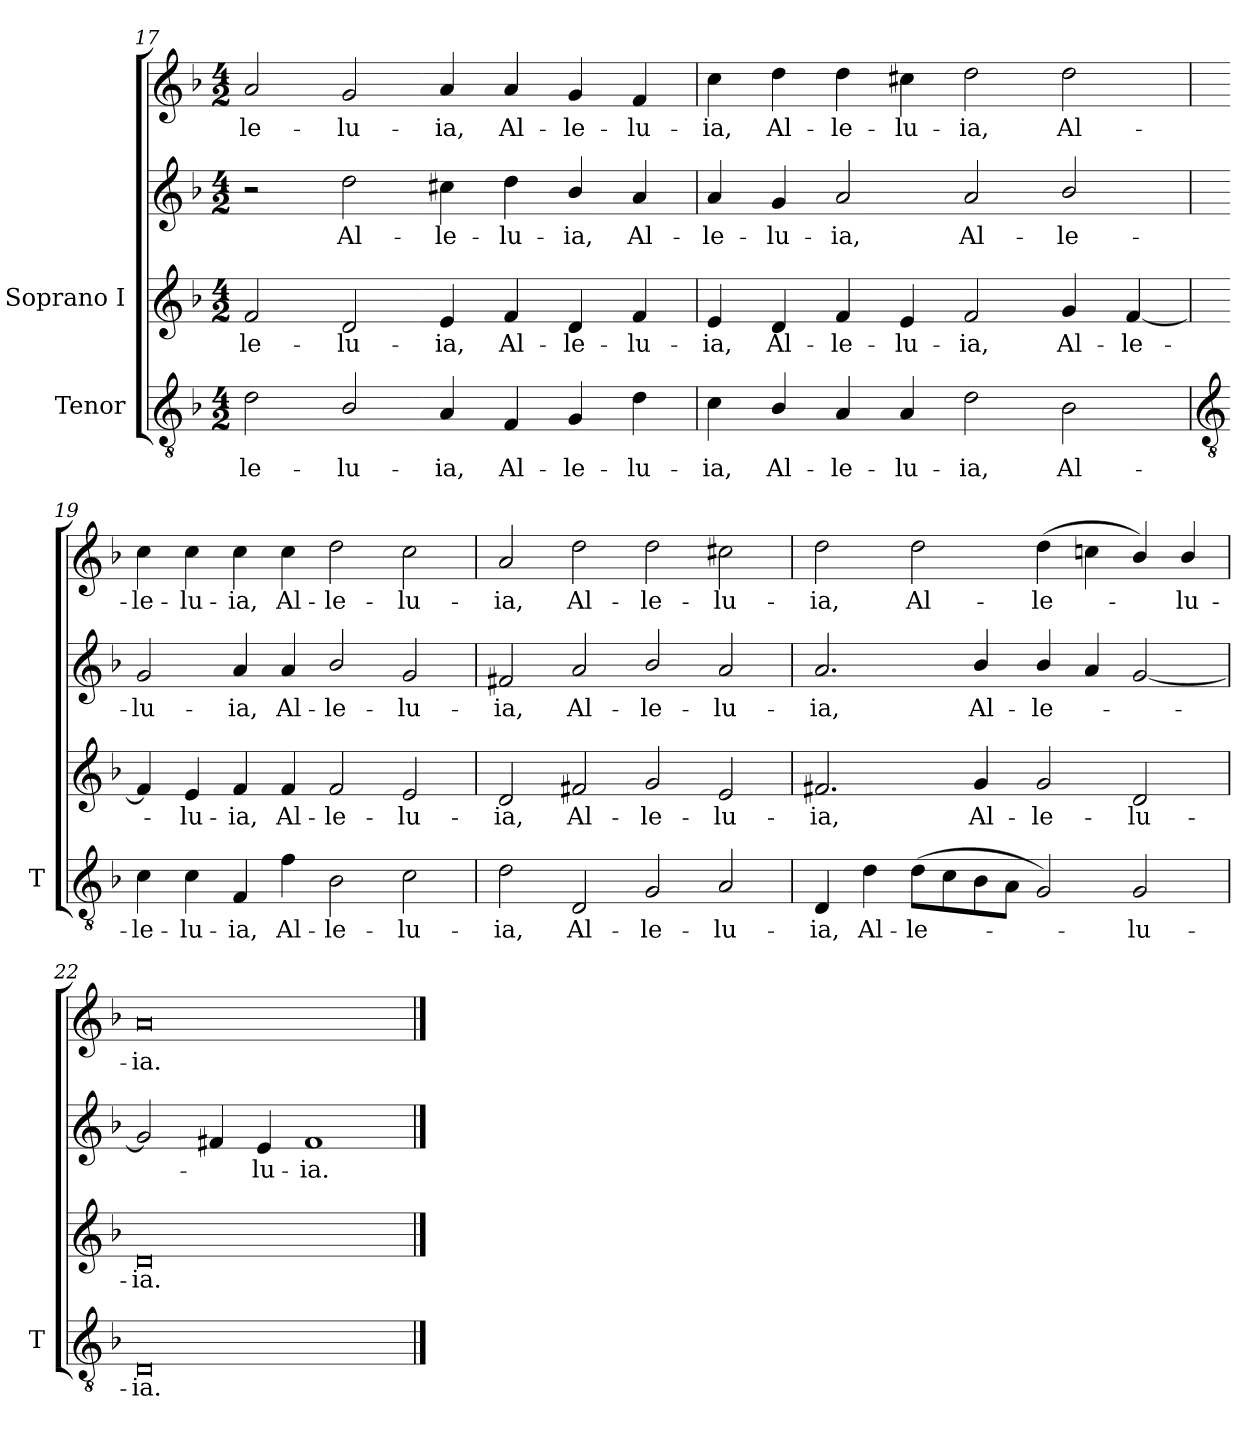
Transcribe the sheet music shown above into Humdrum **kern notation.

**kern	**text	**kern	**text	**kern	**text	**kern	**text
*part2	*part2	*part1	*part1	*part1	*part1	*part1	*part1
*staff4	*staff4	*staff3	*staff3	*staff2	*staff2	*staff1	*staff1
*I"Tenor	*	*I"Soprano I	*	*	*	*	*
*I'T	*	*	*	*	*	*	*
*clefGv2	*	*clefG2	*	*clefG2	*	*clefG2	*
*k[b-]	*	*k[b-]	*	*k[b-]	*	*k[b-]	*
*F:	*	*F:	*	*F:	*	*F:	*
*M4/2	*	*M4/2	*	*M4/2	*	*M4/2	*
=17	=17	=17	=17	=17	=17	=17	=17
!	!LO:LY:b	!	!LO:LY:b	!	!	!	!LO:LY:b
2d	-le-	2f	-le-	2r	.	2a	-le-
!	!LO:LY:b	!	!LO:LY:b	!	!LO:LY:b	!	!LO:LY:b
2B-/	-lu-	2d	-lu-	2dd	-Al-	2g	-lu-
!	!LO:LY:b	!	!LO:LY:b	!	!LO:LY:b	!	!LO:LY:b
4A	-ia,	4e	-ia,	4cc#X	-le-	4a	-ia,
!	!LO:LY:b	!	!LO:LY:b	!	!LO:LY:b	!	!LO:LY:b
4F	Al-	4f	Al-	4dd	-lu-	4a	Al-
!	!LO:LY:b	!	!LO:LY:b	!	!LO:LY:b	!	!LO:LY:b
4G	-le-	4d	-le-	4b-/	-ia,	4g	-le-
!	!LO:LY:b	!	!LO:LY:b	!	!LO:LY:b	!	!LO:LY:b
4d	-lu-	4f	-lu-	4a	Al-	4f	-lu-
=18	=18	=18	=18	=18	=18	=18	=18
!	!LO:LY:b	!	!LO:LY:b	!	!LO:LY:b	!	!LO:LY:b
4c	-ia,	4e	-ia,	4a	-le-	4cc	-ia,
!	!LO:LY:b	!	!LO:LY:b	!	!LO:LY:b	!	!LO:LY:b
4B-/	Al-	4d	Al-	4g	-lu-	4dd	Al-
!	!LO:LY:b	!	!LO:LY:b	!	!LO:LY:b	!	!LO:LY:b
4A	-le-	4f	-le-	2a	-ia,	4dd	-le-
!	!LO:LY:b	!	!LO:LY:b	!	!	!	!LO:LY:b
4A	-lu-	4e	-lu-	.	.	4cc#X	-lu-
!	!LO:LY:b	!	!LO:LY:b	!	!LO:LY:b	!	!LO:LY:b
2d	-ia,	2f	-ia,	2a	Al-	2dd	-ia,
!	!LO:LY:b	!	!LO:LY:b	!	!LO:LY:b	!	!LO:LY:b
2B-	Al-	4g	Al-	2b-/	-le-	2dd	Al-
!	!	!	!LO:LY:b	!	!	!	!
.	.	[4f	-le-	.	.	.	.
!!LO:LB:g=z
=19	=19	=19	=19	=19	=19	=19	=19
*clefGv2	*	*	*	*	*	*	*
!	!LO:LY:b	!	!	!	!LO:LY:b	!	!LO:LY:b
4c	-le-	4f]	.	2g	-lu-	4cc	le-
!	!LO:LY:b	!	!LO:LY:b	!	!	!	!LO:LY:b
4c	-lu-	4e	-lu-	.	.	4cc	-lu-
!	!LO:LY:b	!	!LO:LY:b	!	!LO:LY:b	!	!LO:LY:b
4F	-ia,	4f	-ia,	4a	-ia,	4cc	-ia,
!	!LO:LY:b	!	!LO:LY:b	!	!LO:LY:b	!	!LO:LY:b
4f	Al-	4f	Al-	4a	Al-	4cc	Al-
!	!LO:LY:b	!	!LO:LY:b	!	!LO:LY:b	!	!LO:LY:b
2B-	-le-	2f	-le-	2b-/	-le-	2dd	-le-
!	!LO:LY:b	!	!LO:LY:b	!	!LO:LY:b	!	!LO:LY:b
2c	-lu-	2e	-lu-	2g	-lu-	2cc	-lu-
=20	=20	=20	=20	=20	=20	=20	=20
!	!LO:LY:b	!	!LO:LY:b	!	!LO:LY:b	!	!LO:LY:b
2d	-ia,	2d	-ia,	2f#X	-ia,	2a	-ia,
!	!LO:LY:b	!	!LO:LY:b	!	!LO:LY:b	!	!LO:LY:b
2D	Al-	2f#X	Al-	2a	Al-	2dd	Al-
!	!LO:LY:b	!	!LO:LY:b	!	!LO:LY:b	!	!LO:LY:b
2G	-le-	2g	-le-	2b-/	-le-	2dd	-le-
!	!LO:LY:b	!	!LO:LY:b	!	!LO:LY:b	!	!LO:LY:b
2A	-lu-	2e	-lu-	2a	-lu-	2cc#X	-lu-
=21	=21	=21	=21	=21	=21	=21	=21
!	!LO:LY:b	!	!LO:LY:b	!	!LO:LY:b	!	!LO:LY:b
4D	-ia,	2.f#X	ia,	2.a	-ia,	2dd	-ia,
!	!LO:LY:b	!	!	!	!	!	!
4d	Al-	.	.	.	.	.	.
!	!LO:LY:b	!	!	!	!	!	!LO:LY:b
(>8dL	-le-	.	.	.	.	2dd	Al-
8c	.	.	.	.	.	.	.
!	!	!	!LO:LY:b	!	!LO:LY:b	!	!
8B-	.	4g	Al-	4b-/	Al-	.	.
8AJ	.	.	.	.	.	.	.
!	!	!	!LO:LY:b	!	!LO:LY:b	!	!LO:LY:b
2G)	.	2g	-le-	4b-/	-le-	(>4dd	-le-
.	.	.	.	4a	.	4ccn	.
!	!LO:LY:b	!	!LO:LY:b	!	!	!	!
2G	lu-	2d	-lu-	[2g	.	4b-/)	.
!	!	!	!	!	!	!	!LO:LY:b
.	.	.	.	.	.	4b-/	lu-
=22	=22	=22	=22	=22	=22	=22	=22
!	!LO:LY:b	!	!LO:LY:b	!	!	!	!LO:LY:b
0D	-ia.	0d	ia.	2g]	.	0a	-ia.
.	.	.	.	4f#X	.	.	.
!	!	!	!	!	!LO:LY:b	!	!
.	.	.	.	4e	lu-	.	.
!	!	!	!	!	!LO:LY:b	!	!
.	.	.	.	1f#	-ia.	.	.
==	==	==	==	==	==	==	==
*-	*-	*-	*-	*-	*-	*-	*-
